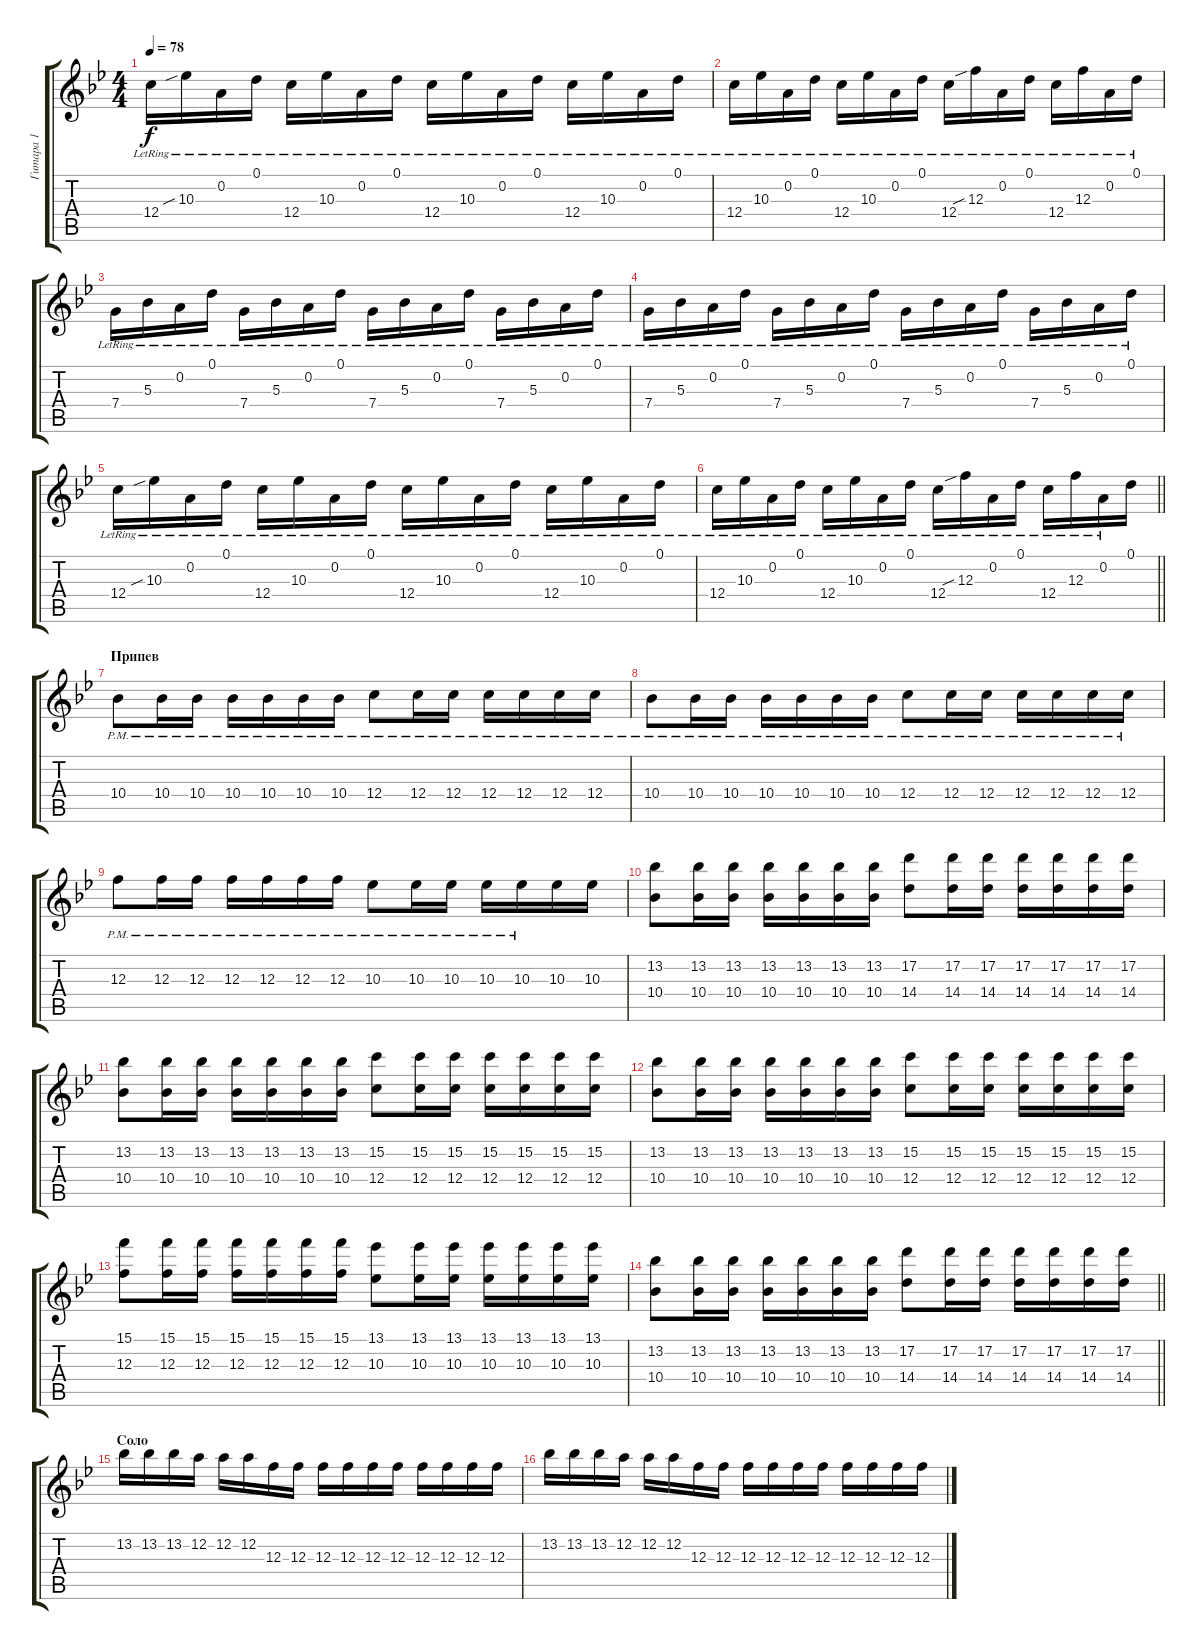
\track ("Гитара 1" "Гитара 1") {instrument electricguitarclean}
\staff {score tabs}
\tuning (D4 A3 F3 C3 G2 C2) {hide}
\ts (4 4)
\tempo 78
\clef g2
\ks gminor
12.4{lr}.16{dy f} 10.3{sib lr}.16 0.2{lr}.16 0.1{lr}.16 12.4{lr}.16 10.3{lr}.16 0.2{lr}.16 0.1{lr}.16 12.4{lr}.16 10.3{lr}.16 0.2{lr}.16 0.1{lr}.16 12.4{lr}.16 10.3{lr}.16 0.2{lr}.16 0.1{lr}.16 |
12.4{lr}.16 10.3{lr}.16 0.2{lr}.16 0.1{lr}.16 12.4{lr}.16 10.3{lr}.16 0.2{lr}.16 0.1{lr}.16 12.4{lr}.16 12.3{sib lr}.16 0.2{lr}.16 0.1{lr}.16 12.4{lr}.16 12.3{lr}.16 0.2{lr}.16 0.1{lr}.16 |
7.4{lr}.16 5.3{lr}.16 0.2{lr}.16 0.1{lr}.16 7.4{lr}.16 5.3{lr}.16 0.2{lr}.16 0.1{lr}.16 7.4{lr}.16 5.3{lr}.16 0.2{lr}.16 0.1{lr}.16 7.4{lr}.16 5.3{lr}.16 0.2{lr}.16 0.1{lr}.16 |
7.4{lr}.16 5.3{lr}.16 0.2{lr}.16 0.1{lr}.16 7.4{lr}.16 5.3{lr}.16 0.2{lr}.16 0.1{lr}.16 7.4{lr}.16 5.3{lr}.16 0.2{lr}.16 0.1{lr}.16 7.4{lr}.16 5.3{lr}.16 0.2{lr}.16 0.1{lr}.16 |
12.4{lr}.16 10.3{sib lr}.16 0.2{lr}.16 0.1{lr}.16 12.4{lr}.16 10.3{lr}.16 0.2{lr}.16 0.1{lr}.16 12.4{lr}.16 10.3{lr}.16 0.2{lr}.16 0.1{lr}.16 12.4{lr}.16 10.3{lr}.16 0.2{lr}.16 0.1{lr}.16 |
\barLineRight lightlight
12.4{lr}.16 10.3{lr}.16 0.2{lr}.16 0.1{lr}.16 12.4{lr}.16 10.3{lr}.16 0.2{lr}.16 0.1{lr}.16 12.4{lr}.16 12.3{sib lr}.16 0.2{lr}.16 0.1{lr}.16 12.4{lr}.16 12.3{lr}.16 0.2{lr}.16 0.1.16 |
\section ("" "Припев")
10.4{pm}.8{volume 7 instrument distortionguitar} 10.4{pm}.16{volume 13} 10.4{pm}.16 10.4{pm}.16 10.4{pm}.16 10.4{pm}.16 10.4{pm}.16 12.4{pm}.8 12.4{pm}.16 12.4{pm}.16 12.4{pm}.16 12.4{pm}.16 12.4{pm}.16 12.4{pm}.16 |
10.4{pm}.8 10.4{pm}.16 10.4{pm}.16 10.4{pm}.16 10.4{pm}.16 10.4{pm}.16 10.4{pm}.16 12.4{pm}.8 12.4{pm}.16 12.4{pm}.16 12.4{pm}.16 12.4{pm}.16 12.4{pm}.16 12.4{pm}.16 |
12.3{pm}.8 12.3{pm}.16 12.3{pm}.16 12.3{pm}.16 12.3{pm}.16 12.3{pm}.16 12.3{pm}.16 10.3{pm}.8 10.3{pm}.16 10.3{pm}.16 10.3{pm}.16 10.3{pm}.16 10.3.16 10.3.16 |
(13.2 10.4).8 (13.2 10.4).16 (13.2 10.4).16 (13.2 10.4).16 (13.2 10.4).16 (13.2 10.4).16 (13.2 10.4).16 (17.2 14.4).8 (17.2 14.4).16 (17.2 14.4).16 (17.2 14.4).16 (17.2 14.4).16 (17.2 14.4).16 (17.2 14.4).16 |
(13.2 10.4).8 (13.2 10.4).16 (13.2 10.4).16 (13.2 10.4).16 (13.2 10.4).16 (13.2 10.4).16 (13.2 10.4).16 (15.2 12.4).8 (15.2 12.4).16 (15.2 12.4).16 (15.2 12.4).16 (15.2 12.4).16 (15.2 12.4).16 (15.2 12.4).16 |
(13.2 10.4).8 (13.2 10.4).16 (13.2 10.4).16 (13.2 10.4).16 (13.2 10.4).16 (13.2 10.4).16 (13.2 10.4).16 (15.2 12.4).8 (15.2 12.4).16 (15.2 12.4).16 (15.2 12.4).16 (15.2 12.4).16 (15.2 12.4).16 (15.2 12.4).16 |
(15.1 12.3).8 (15.1 12.3).16 (15.1 12.3).16 (15.1 12.3).16 (15.1 12.3).16 (15.1 12.3).16 (15.1 12.3).16 (13.1 10.3).8 (13.1 10.3).16 (13.1 10.3).16 (13.1 10.3).16 (13.1 10.3).16 (13.1 10.3).16 (13.1 10.3).16 |
\barLineRight lightlight
(13.2 10.4).8 (13.2 10.4).16 (13.2 10.4).16 (13.2 10.4).16 (13.2 10.4).16 (13.2 10.4).16 (13.2 10.4).16 (17.2 14.4).8 (17.2 14.4).16 (17.2 14.4).16 (17.2 14.4).16 (17.2 14.4).16 (17.2 14.4).16 (17.2 14.4).16 |
\section ("" "Соло")
13.2.16 13.2.16 13.2.16 12.2.16 12.2.16 12.2.16 12.3.16 12.3.16 12.3.16 12.3.16 12.3.16 12.3.16 12.3.16 12.3.16 12.3.16 12.3.16 |
13.2.16 13.2.16 13.2.16 12.2.16 12.2.16 12.2.16 12.3.16 12.3.16 12.3.16 12.3.16 12.3.16 12.3.16 12.3.16 12.3.16 12.3.16 12.3.16
